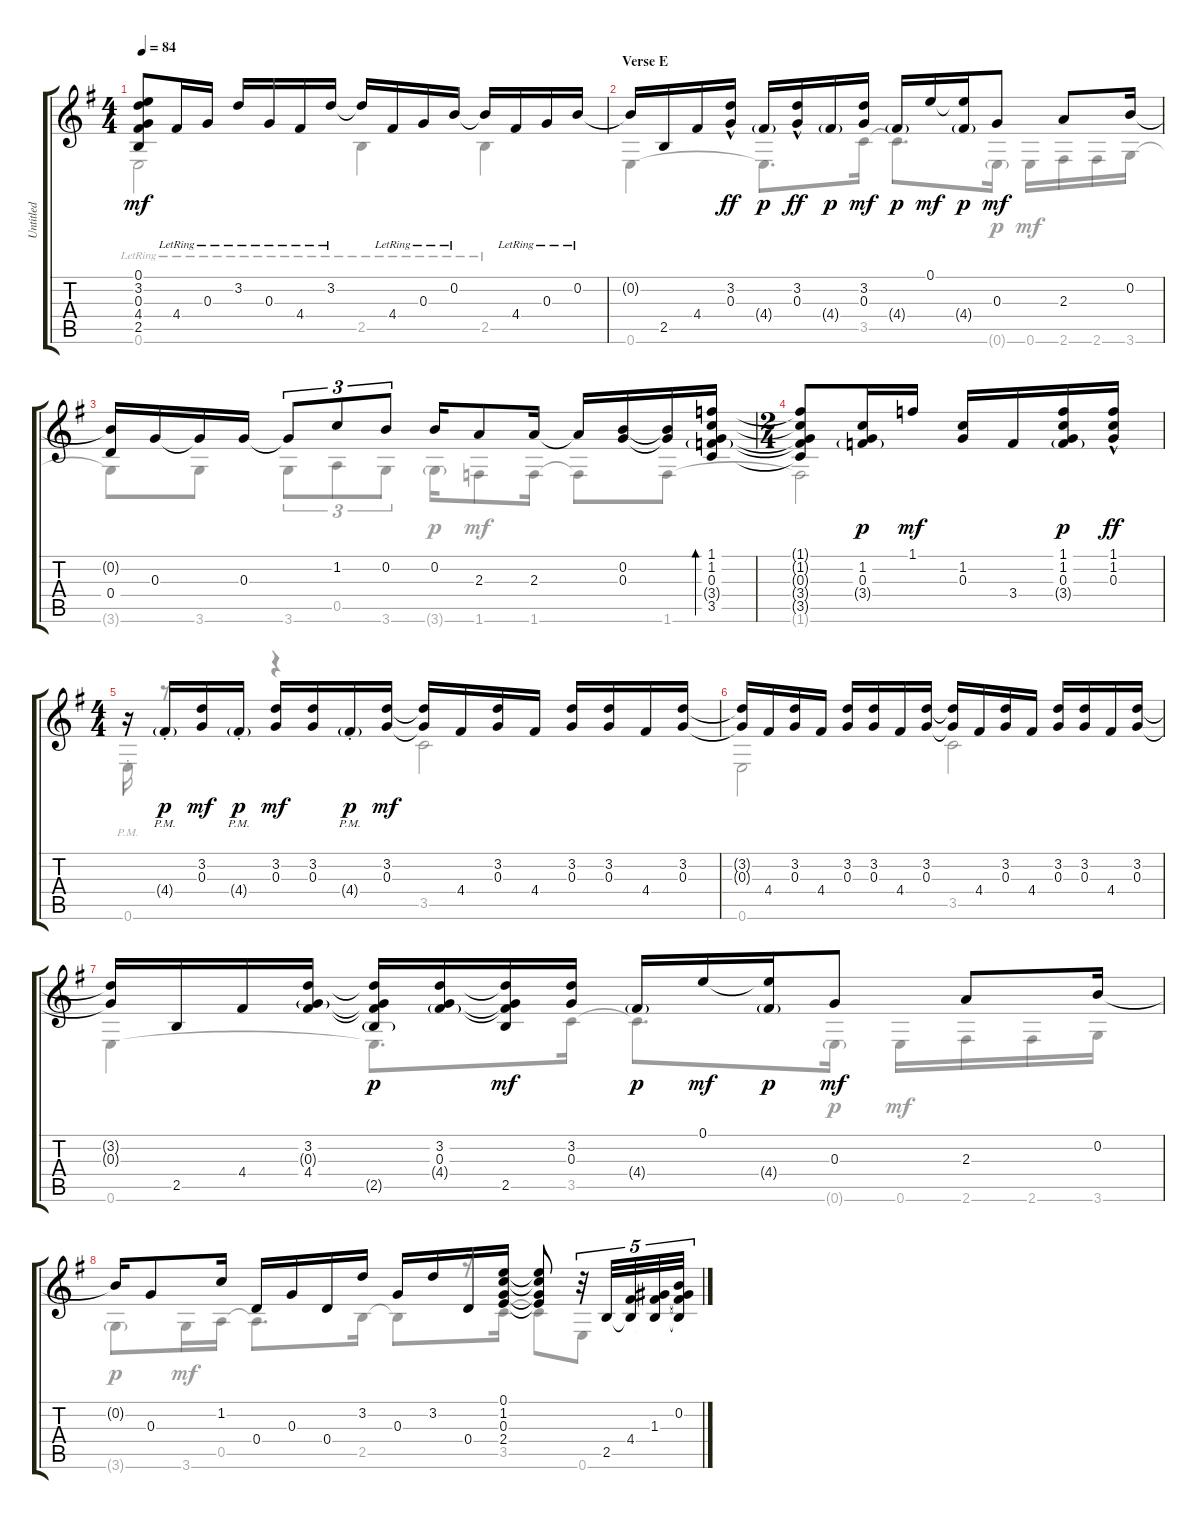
\track ("Untitled" "Untitled") {instrument acousticguitarnylon}
\staff {score tabs}
\tuning (E4 B3 G3 D3 A2 E2) {hide}
\voice
\ts (4 4)
\tempo 84
\clef g2
\ks g
(0.1{t} 3.2{t} 0.3{t} 4.4{t} 2.5{t}).8{dy mf} 4.4{lr}.16 0.3{lr}.16 3.2{lr}.16 0.3{lr}.16 4.4{lr}.16 3.2{lr}.16 3.2{t}.16 4.4{lr}.16 0.3{lr}.16 0.2{lr}.16 0.2{t}.16 4.4{lr}.16 0.3{lr}.16 0.2{lr}.16 |
\section ("" "Verse E")
0.2{t}.16 2.5.16 4.4.16 (3.2{hac} 0.3{hac}).16{dy ff} 4.4{g}.16{dy p} (3.2{hac} 0.3{hac}).16{dy ff} 4.4{g}.16{dy p} (3.2 0.3).16{dy mf} 4.4{g}.16{dy p} 0.1.16{dy mf} (0.1{t} 4.4{g}).16{dy p} 0.3.8{dy mf} 2.3.8 0.2.16 |
(0.2{t} 0.4).16 0.3.16 0.3{t}.16 0.3.16 0.3{t}.8{tu (3 2)} 1.2.8{tu (3 2)} 0.2.8{tu (3 2)} 0.2.16 2.3.8 2.3.16 2.3{t}.16 (0.2 0.3).16 (0.2{t} 0.3{t}).16 (1.1 1.2 0.3 3.4{g} 3.5).16{bd 30} |
\ts (2 4)
(1.1{t} 1.2{t} 0.3{t} 3.4{t} 3.5{t}).8 (1.2 0.3 3.4{g}).16{dy p} 1.1.16{dy mf} (1.2 0.3).16 3.4.16 (1.1 1.2 0.3 3.4{g}).16{dy p} (1.1{hac} 1.2{hac} 0.3{hac}).16{dy ff} |
\ts (4 4)
r.16 4.4{g pm st}.16{dy p} (3.2 0.3).16{dy mf} 4.4{g pm st}.16{dy p} (3.2 0.3).16{dy mf} (3.2 0.3).16 4.4{g pm st}.16{dy p} (3.2 0.3).16{dy mf} (3.2{t} 0.3{t}).16 4.4.16 (3.2 0.3).16 4.4.16 (3.2 0.3).16 (3.2 0.3).16 4.4.16 (3.2 0.3).16 |
(3.2{t} 0.3{t}).16 4.4.16 (3.2 0.3).16 4.4.16 (3.2 0.3).16 (3.2 0.3).16 4.4.16 (3.2 0.3).16 (3.2{t} 0.3{t}).16 4.4.16 (3.2 0.3).16 4.4.16 (3.2 0.3).16 (3.2 0.3).16 4.4.16 (3.2 0.3).16 |
(3.2{t} 0.3{t}).16 2.5.16 4.4.16 (3.2 0.3{g} 4.4).16 (3.2{t} 0.3{t} 4.4{t} 2.5{g}).16{dy p} (3.2 0.3 4.4{g}).16 (3.2{t} 0.3{t} 4.4{t} 2.5).16{dy mf} (3.2 0.3).16 4.4{g}.16{dy p} 0.1.16{dy mf} (0.1{t} 4.4{g}).16{dy p} 0.3.8{dy mf} 2.3.8 0.2.16 |
0.2{t}.16 0.3.8 1.2.16 0.4.16 0.3.16 0.4.16 3.2.16 0.3.16 3.2.16 0.4.16 (0.1 1.2 0.3 2.4).16 (0.1{t} 1.2{t} 0.3{t} 2.4{t}).8 r.32{tu (5 4)} 2.5.32{tu (5 4)} (4.4 2.5{t}).32{tu (5 4)} (1.3 4.4{t} 2.5{t}).32{tu (5 4)} (0.2 1.3{t} 4.4{t} 2.5{t}).32{tu (5 4)}
\voice
\clef g2
\ottava regular
\simile none
\ks g
0.6{lr}.2{dy mf} 2.5{lr}.4 2.5{lr}.4 |
0.6.4 0.6{t}.8{d} 3.5.16 3.5{t}.8{d} 0.6{g}.16{dy p} 0.6.16{dy mf} 2.6.16 2.6.16 3.6.16 |
3.6{t}.8 3.6.8 3.6.8{tu (3 2)} 0.5.8{tu (3 2)} 3.6.8{tu (3 2)} 3.6{g}.16{dy p} 1.6.8{dy mf} 1.6.16 1.6{t}.8 1.6.8 |
1.6{t}.2 |
0.6{pm st}.16 r.8{d} r.4 3.5.2 |
0.6.2 3.5.2 |
0.6.4 0.6{t}.8{d} 3.5.16 3.5{t}.8{d} 0.6{g}.16{dy p} 0.6.16{dy mf} 2.6.16 2.6.16 3.6.16 |
3.6{g}.8{dy p} 3.6.16{dy mf} 0.5.16 0.5{t}.8{d} 2.5.16 2.5{t}.8 r.16 3.5.16 3.5{t}.8 0.6.8
